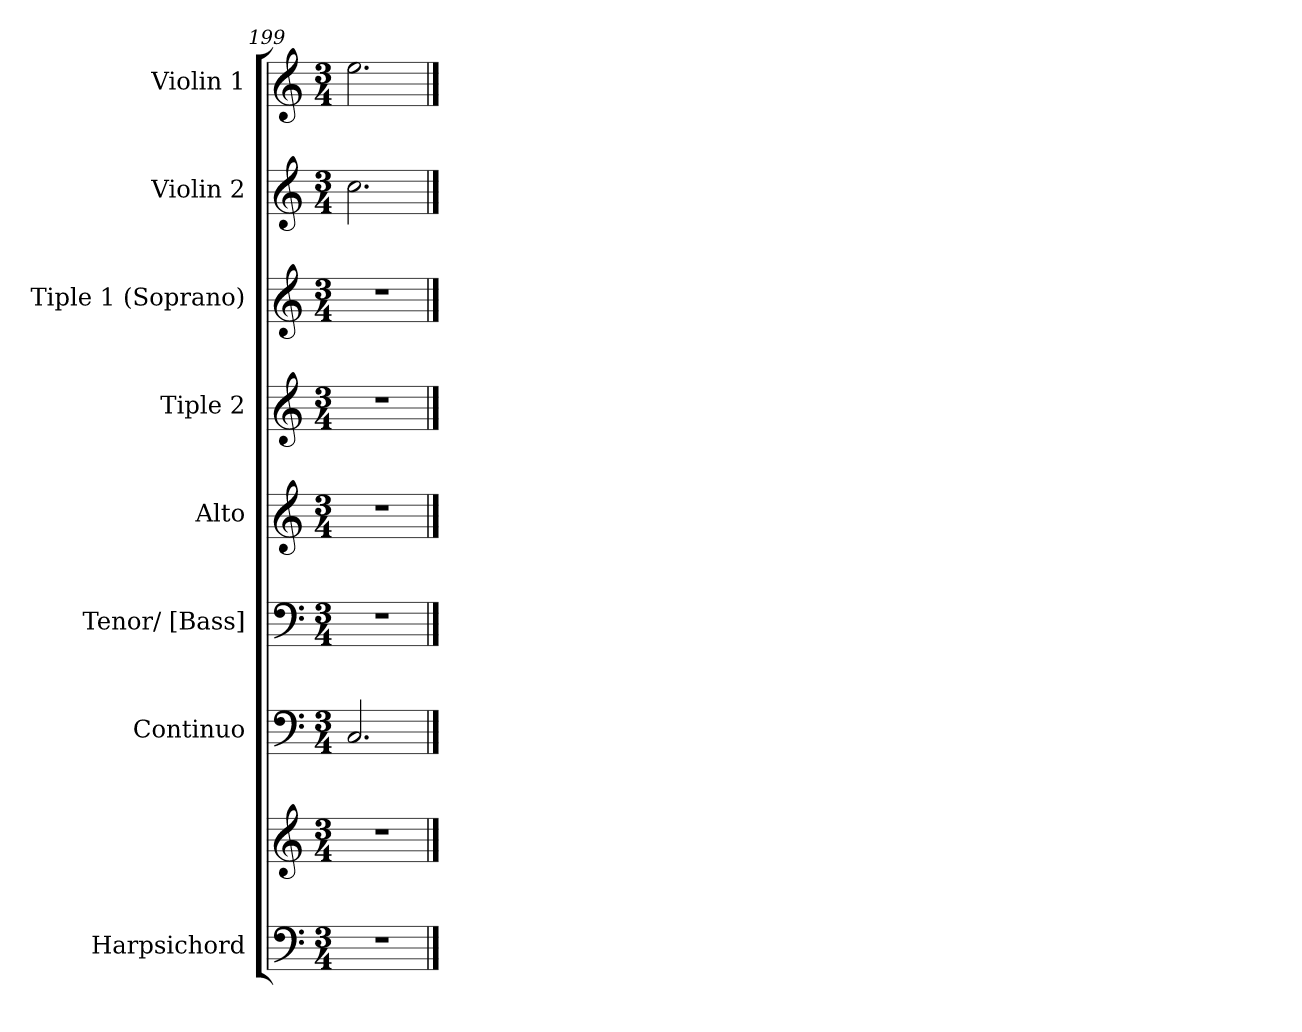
**kern	**kern	**kern	**kern	**kern	**kern	**kern	**kern	**kern
*part8	*part8	*part7	*part6	*part5	*part4	*part3	*part2	*part1
*staff9	*staff8	*staff7	*staff6	*staff5	*staff4	*staff3	*staff2	*staff1
*I"Harpsichord	*	*I"Continuo	*I"Tenor/ [Bass]	*I"Alto	*I"Tiple 2	*I"Tiple 1 (Soprano)	*I"Violin 2	*I"Violin 1
*	*	*I'Cont.	*I'T/B.	*I'A.	*	*I'S1.	*I'Vln. 2	*I'Vln. 1
*clefF4	*clefG2	*clefF4	*clefF4	*clefG2	*clefG2	*clefG2	*clefG2	*clefG2
*k[]	*k[]	*k[]	*k[]	*k[]	*k[]	*k[]	*k[]	*k[]
*C:	*C:	*C:	*C:	*C:	*C:	*C:	*C:	*C:
*M3/4	*M3/4	*M3/4	*M3/4	*M3/4	*M3/4	*M3/4	*M3/4	*M3/4
=199	=199	=199	=199	=199	=199	=199	=199	=199
!LO:N:vis=1	!LO:N:vis=1	!	!LO:N:vis=1	!LO:N:vis=1	!LO:N:vis=1	!LO:N:vis=1	!	!
2.r	2.r	2.Ci/	2.r	2.r	2.r	2.r	2.cci\	2.eei\
==	==	==	==	==	==	==	==	==
*-	*-	*-	*-	*-	*-	*-	*-	*-
